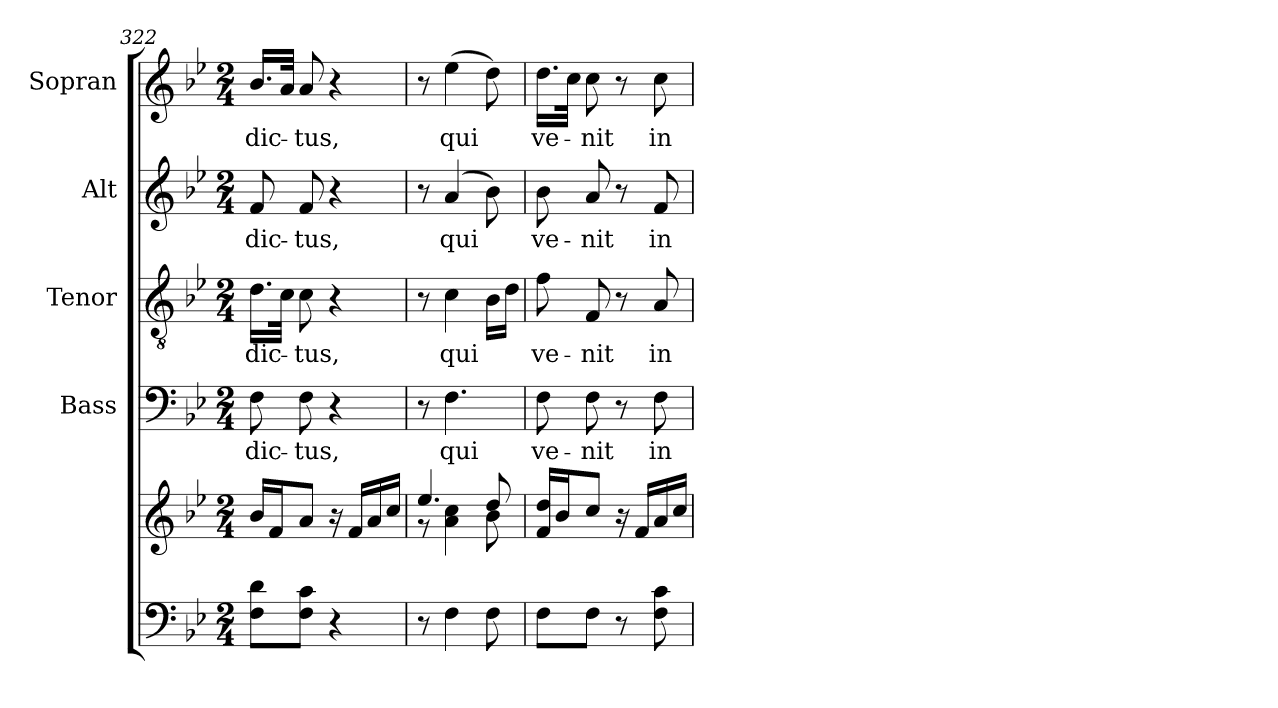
**kern	**kern	**kern	**text	**kern	**text	**kern	**text	**kern	**text
*part5	*part5	*part4	*part4	*part3	*part3	*part2	*part2	*part1	*part1
*staff6	*staff5	*staff4	*staff4	*staff3	*staff3	*staff2	*staff2	*staff1	*staff1
*	*	*I"Bass	*	*I"Tenor	*	*I"Alt	*	*I"Sopran	*
*	*	*I'B.	*	*I'T.	*	*I'A.	*	*I'S.	*
*clefF4	*clefG2	*clefF4	*	*clefGv2	*	*clefG2	*	*clefG2	*
*k[b-e-]	*k[b-e-]	*k[b-e-]	*	*k[b-e-]	*	*k[b-e-]	*	*k[b-e-]	*
*B-:	*B-:	*B-:	*	*B-:	*	*B-:	*	*B-:	*
*M2/4	*M2/4	*M2/4	*	*M2/4	*	*M2/4	*	*M2/4	*
=322	=322	=322	=322	=322	=322	=322	=322	=322	=322
!	!	!	!LO:LY:b	!	!LO:LY:b	!	!LO:LY:b	!	!LO:LY:b
8F\ 8d\L	16b-/LL	8F\	-dic-	16.d\LL	-dic-	8f/	-dic-	16.b-/LL	-dic-
.	16f/J	.	.	.	.	.	.	.	.
.	.	.	.	32c\JJk	.	.	.	32a/JJk	.
!	!	!	!LO:LY:b	!	!LO:LY:b	!	!LO:LY:b	!	!LO:LY:b
8F\ 8c\J	8a/J	8F\	-tus,	8c\	-tus,	8f/	-tus,	8a/	-tus,
4r	16r	4r	.	4r	.	4r	.	4r	.
.	16f/LL	.	.	.	.	.	.	.	.
.	16a/	.	.	.	.	.	.	.	.
.	16cc/JJ	.	.	.	.	.	.	.	.
=323	=323	=323	=323	=323	=323	=323	=323	=323	=323
*	*^	*	*	*	*	*	*	*	*
8r	4.ee-/	8rg	8r	.	8r	.	8r	.	8r	.
!	!	!	!	!LO:LY:b	!	!LO:LY:b	!	!LO:LY:b	!	!LO:LY:b
4F\	.	4a\ 4cc\	4.F\	qui	4c\	qui	(4a/	qui	(>4ee-\	qui
8F\	8dd/	8b-\	.	.	16B-\LL	.	8b-\)	.	8dd\)	.
.	.	.	.	.	16d\JJ	.	.	.	.	.
*	*v	*v	*	*	*	*	*	*	*	*
=324	=324	=324	=324	=324	=324	=324	=324	=324	=324
!	!	!	!LO:LY:b	!	!LO:LY:b	!	!LO:LY:b	!	!LO:LY:b
8F\L	16f/ 16dd/LL	8F\	ve-	8f\	ve-	8b-\	ve-	16.dd\LL	ve-
.	16b-/J	.	.	.	.	.	.	.	.
.	.	.	.	.	.	.	.	32cc\JJk	.
!	!	!	!LO:LY:b	!	!LO:LY:b	!	!LO:LY:b	!	!LO:LY:b
8F\J	8cc/J	8F\	-nit	8F/	-nit	8a/	-nit	8cc\	-nit
8r	16r	8r	.	8r	.	8r	.	8r	.
.	16f/LL	.	.	.	.	.	.	.	.
!	!	!	!LO:LY:b	!	!LO:LY:b	!	!LO:LY:b	!	!LO:LY:b
8F\ 8c\	16a/	8F\	in	8A/	in	8f/	in	8cc\	in
.	16cc/JJ	.	.	.	.	.	.	.	.
=	=	=	=	=	=	=	=	=	=
*-	*-	*-	*-	*-	*-	*-	*-	*-	*-
